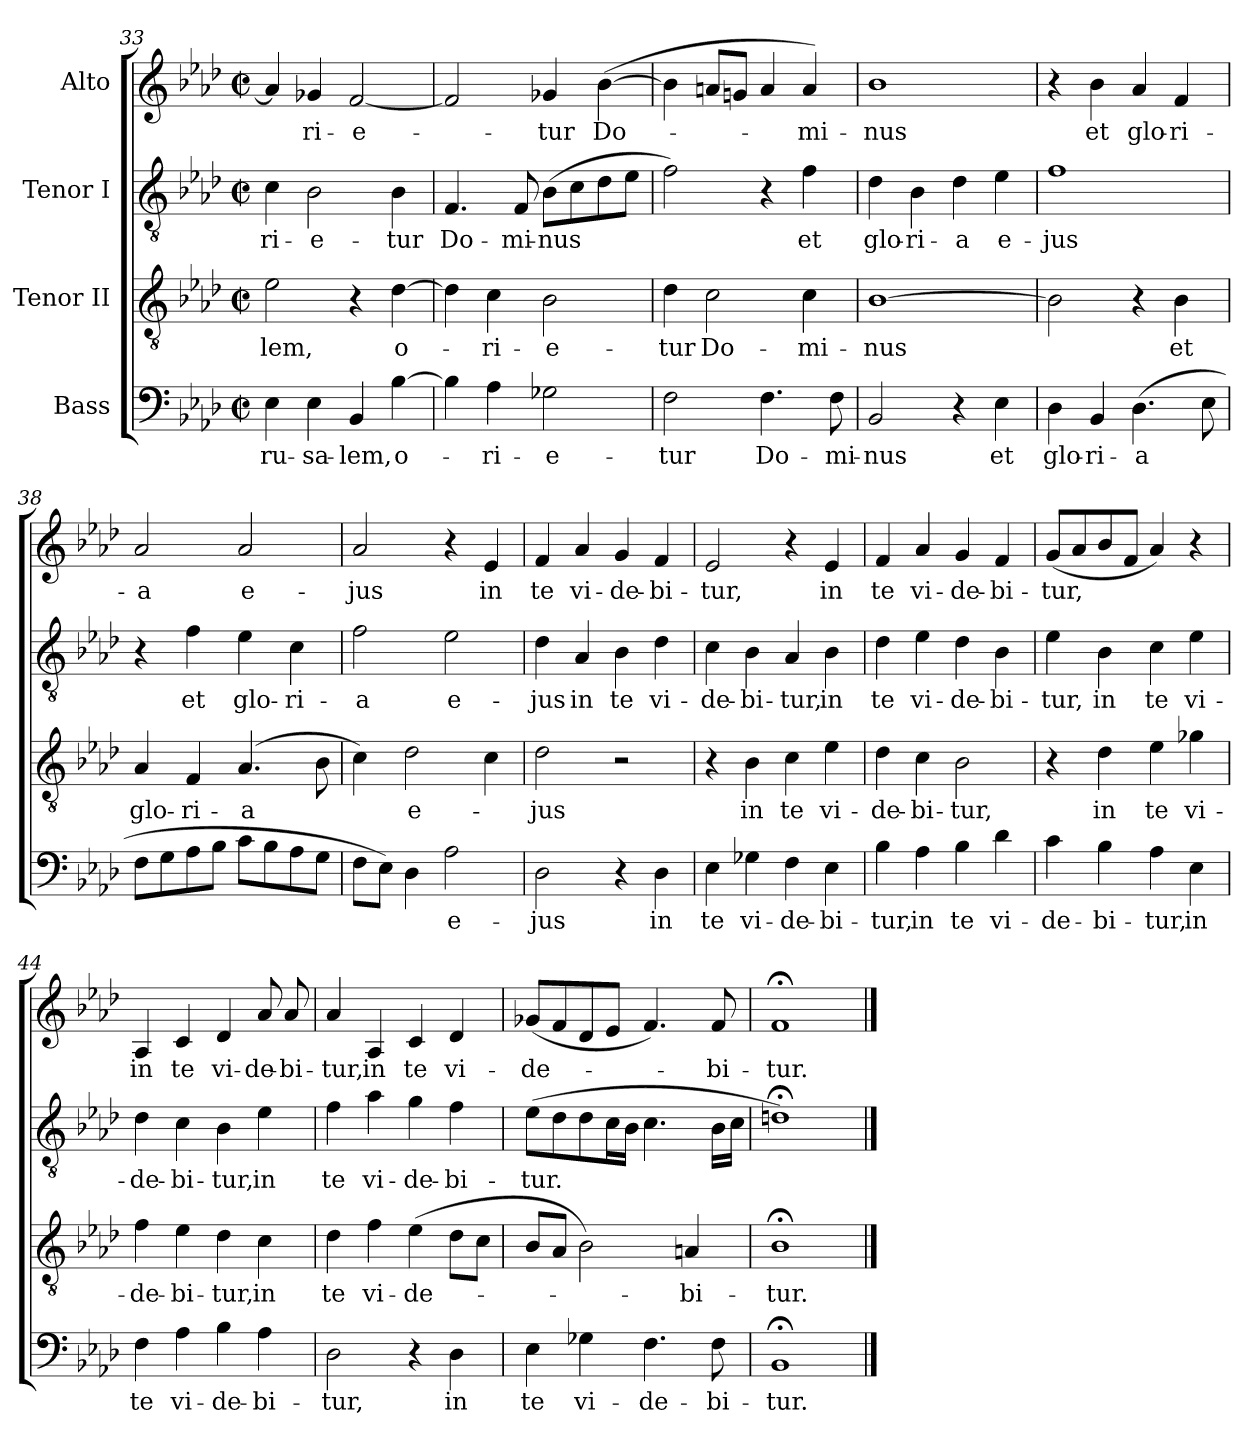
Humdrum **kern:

**kern	**text	**kern	**text	**kern	**text	**kern	**text
*part4	*part4	*part3	*part3	*part2	*part2	*part1	*part1
*staff4	*staff4	*staff3	*staff3	*staff2	*staff2	*staff1	*staff1
*I"Bass	*	*I"Tenor II	*	*I"Tenor I	*	*I"Alto	*
*clefF4	*	*clefGv2	*	*clefGv2	*	*clefG2	*
*k[b-e-a-d-]	*	*k[b-e-a-d-]	*	*k[b-e-a-d-]	*	*k[b-e-a-d-]	*
*A-:	*	*A-:	*	*A-:	*	*A-:	*
*M2/2	*	*M2/2	*	*M2/2	*	*M2/2	*
*met(c|)	*	*met(c|)	*	*met(c|)	*	*met(c|)	*
=33	=33	=33	=33	=33	=33	=33	=33
4E-\	-ru-	2e-\	-lem,	4c\	-ri-	4a-/]	.
4E-\	-sa-	.	.	2B-\	-e-	4g-X/	-ri-
4BB-/	-lem,	4r	.	.	.	[2f/	-e-
[4B-\	o-	[4d-\	o-	4B-\	-tur	.	.
=34	=34	=34	=34	=34	=34	=34	=34
4B-\]	.	4d-\]	.	4.F/	Do-	2f/]	.
4A-\	-ri-	4c\	-ri-	.	.	.	.
.	.	.	.	8F/	-mi-	.	.
2G-X\	-e-	2B-\	-e-	(8B-\L	-nus	4g-X/	-tur
.	.	.	.	8c\	.	.	.
.	.	.	.	8d-\	.	([4b-\	Do-
.	.	.	.	8e-\J	.	.	.
=35	=35	=35	=35	=35	=35	=35	=35
2F\	-tur	4d-\	-tur	2f\)	.	4b-\]	.
.	.	2c\	Do-	.	.	8an/L	.
.	.	.	.	.	.	8gn/J	.
4.F\	Do-	.	.	4r	.	4a/	.
.	.	4c\	-mi-	4f\	et	4a/)	-mi-
8F\	-mi-	.	.	.	.	.	.
!!LO:LB:g=z
=36	=36	=36	=36	=36	=36	=36	=36
2BB-/	-nus	[1B-	-nus	4d-\	glo-	1b-	-nus
.	.	.	.	4B-\	-ri-	.	.
4r	.	.	.	4d-\	-a	.	.
4E-\	et	.	.	4e-\	e-	.	.
=37	=37	=37	=37	=37	=37	=37	=37
4D-\	glo-	2B-\]	.	1f	-jus	4r	.
4BB-/	-ri-	.	.	.	.	4b-\	et
(4.D-\	-a	4r	.	.	.	4a-/	glo-
.	.	4B-\	et	.	.	4f/	-ri-
8E-\	.	.	.	.	.	.	.
=38	=38	=38	=38	=38	=38	=38	=38
8F\L	.	4A-/	glo-	4r	.	2a-/	-a
8G\	.	.	.	.	.	.	.
8A-\	.	4F/	-ri-	4f\	et	.	.
8B-\J	.	.	.	.	.	.	.
8c\L	.	(4.A-/	-a	4e-\	glo-	2a-/	e-
8B-\	.	.	.	.	.	.	.
8A-\	.	.	.	4c\	-ri-	.	.
8G\J	.	8B-\	.	.	.	.	.
=39	=39	=39	=39	=39	=39	=39	=39
8F\L	.	4c\)	.	2f\	-a	2a-/	-jus
8E-\J)	.	.	.	.	.	.	.
4D-\	.	2d-\	e-	.	.	.	.
2A-\	e-	.	.	2e-\	e-	4r	.
.	.	4c\	.	.	.	4e-/	in
=40	=40	=40	=40	=40	=40	=40	=40
2D-\	-jus	2d-\	-jus	4d-\	-jus	4f/	te
.	.	.	.	4A-/	in	4a-/	vi-
4r	.	2r	.	4B-\	te	4g/	-de-
4D-\	in	.	.	4d-\	vi-	4f/	-bi-
=41	=41	=41	=41	=41	=41	=41	=41
4E-\	te	4r	.	4c\	-de-	2e-/	-tur,
4G-X\	vi-	4B-\	in	4B-\	-bi-	.	.
4F\	-de-	4c\	te	4A-/	-tur,	4r	.
4E-\	-bi-	4e-\	vi-	4B-\	in	4e-/	in
!!LO:LB:g=z
=42	=42	=42	=42	=42	=42	=42	=42
4B-\	-tur,	4d-\	-de-	4d-\	te	4f/	te
4A-\	in	4c\	-bi-	4e-\	vi-	4a-/	vi-
4B-\	te	2B-\	-tur,	4d-\	-de-	4g/	-de-
4d-\	vi-	.	.	4B-\	-bi-	4f/	-bi-
=43	=43	=43	=43	=43	=43	=43	=43
4c\	-de-	4r	.	4e-\	-tur,	(8g/L	-tur,
.	.	.	.	.	.	8a-/	.
4B-\	-bi-	4d-\	in	4B-\	in	8b-/	.
.	.	.	.	.	.	8f/J	.
4A-\	-tur,	4e-\	te	4c\	te	4a-/)	.
4E-\	in	4g-X\	vi-	4e-\	vi-	4r	.
=44	=44	=44	=44	=44	=44	=44	=44
4F\	te	4f\	-de-	4d-\	-de-	4A-/	in
4A-\	vi-	4e-\	-bi-	4c\	-bi-	4c/	te
4B-\	-de-	4d-\	-tur,	4B-\	-tur,	4d-/	vi-
4A-\	-bi-	4c\	in	4e-\	in	8a-/	-de-
.	.	.	.	.	.	8a-/	-bi-
=45	=45	=45	=45	=45	=45	=45	=45
2D-\	-tur,	4d-\	te	4f\	te	4a-/	-tur,
.	.	4f\	vi-	4a-\	vi-	4A-/	in
4r	.	(4e-\	-de-	4g\	-de-	4c/	te
4D-\	in	8d-\L	.	4f\	-bi-	4d-/	vi-
.	.	8c\J	.	.	.	.	.
=46	=46	=46	=46	=46	=46	=46	=46
4E-\	te	8B-/L	.	(8e-\L	-tur.	(8g-X/L	-de-
.	.	8A-/J	.	8d-\	.	8f/	.
4G-X\	vi-	2B-\)	.	8d-\	.	8d-/	.
.	.	.	.	16c\L	.	8e-/J	.
.	.	.	.	16B-\JJ	.	.	.
4.F\	-de-	.	.	4.c\	.	4.f/)	.
.	.	4An/	-bi-	.	.	.	.
8F\	-bi-	.	.	16B-\LL	.	8f/	-bi-
.	.	.	.	16c\JJ	.	.	.
=47	=47	=47	=47	=47	=47	=47	=47
1BB-;<	-tur.	1B-;<	-tur.	1dn;<)	.	1f;<	-tur.
==	==	==	==	==	==	==	==
*-	*-	*-	*-	*-	*-	*-	*-
